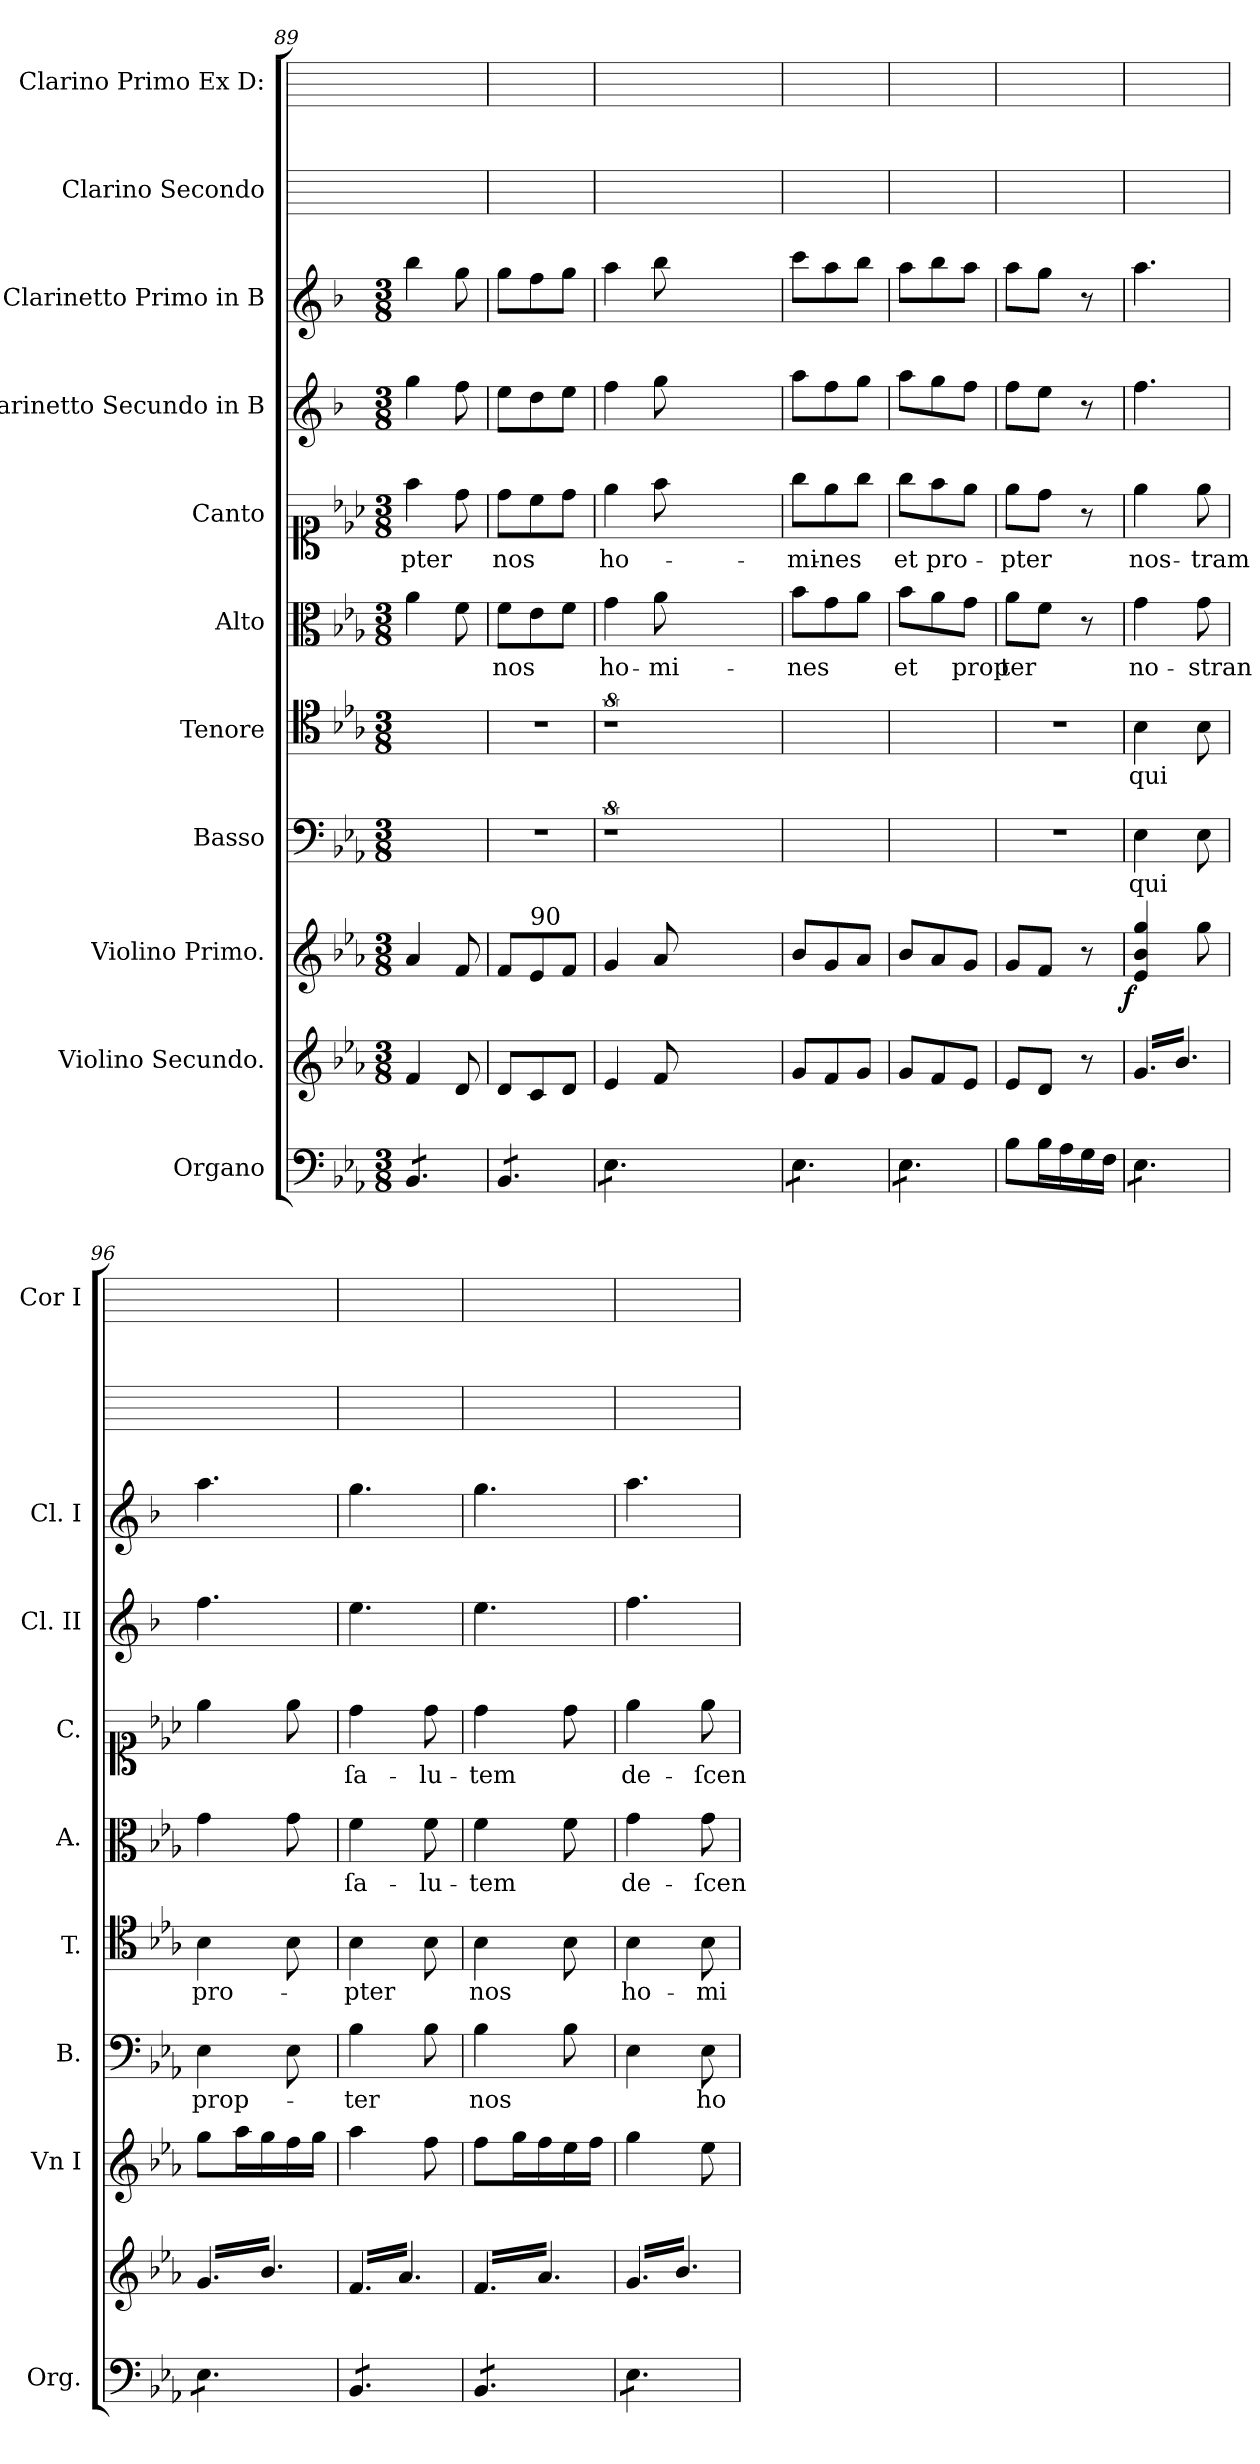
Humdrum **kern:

**kern	**kern	**kern	**dynam	**kern	**text	**kern	**text	**kern	**text	**kern	**text	**kern	**kern	**kern	**kern
*part11	*part10	*part9	*part9	*part8	*part8	*part7	*part7	*part6	*part6	*part5	*part5	*part4	*part3	*part2	*part1
*staff11	*staff10	*staff9	*staff9	*staff8	*staff8	*staff7	*staff7	*staff6	*staff6	*staff5	*staff5	*staff4	*staff3	*staff2	*staff1
*I"Organo	*I"Violino Secundo.	*I"Violino Primo.	*	*I"Basso	*	*I"Tenore	*	*I"Alto	*	*I"Canto	*	*I"Clarinetto Secundo in B	*I"Clarinetto Primo in B	*I"Clarino Secondo	*I"Clarino Primo Ex D:
*I'Org.	*	*I'Vn I	*	*I'B.	*	*I'T.	*	*I'A.	*	*I'C.	*	*I'Cl. II	*I'Cl. I	*	*I'Cor I
*clefF4	*clefG2	*clefG2	*	*clefF4	*	*clefC4	*	*clefC3	*	*clefC1	*	*clefG2	*clefG2	*	*
*	*	*	*	*	*	*	*	*	*	*	*	*ITrd1c2	*ITrd1c2	*	*
*k[b-e-a-]	*k[b-e-a-]	*k[b-e-a-]	*	*k[b-e-a-]	*	*k[b-e-a-]	*	*k[b-e-a-]	*	*k[b-e-a-]	*	*k[b-e-a-]	*k[b-e-a-]	*	*
*E-:	*E-:	*E-:	*	*E-:	*	*E-:	*	*E-:	*	*E-:	*	*E-:	*E-:	*	*
*M3/8	*M3/8	*M3/8	*	*M3/8	*	*M3/8	*	*M3/8	*	*M3/8	*	*M3/8	*M3/8	*	*
=89	=89	=89	=89	=89	=89	=89	=89	=89	=89	=89	=89	=89	=89	=89	=89
*tremolo	*	*	*	*	*	*	*	*	*	*	*	*	*	*	*
8BB-/L	4f/	4a-/	.	4.ryy	.	4.ryy	.	4a-\	.	4ff\	-pter	4ff\	4aa-\	4.ryy	4.ryy
8BB-/	.	.	.	.	.	.	.	.	.	.	.	.	.	.	.
8BB-/J	8d/	8f/	.	.	.	.	.	8f\	.	8dd\	.	8ee-\	8ff\	.	.
=90	=90	=90	=90	=90	=90	=90	=90	=90	=90	=90	=90	=90	=90	=90	=90
8BB-/L	8d/L	8f/L	.	4.r	.	4.r	.	8f\L	nos	8dd\L	nos	8dd\L	8ff\L	4.ryy	4.ryy
!	!	!LO:TX:a:t=90	!	!	!	!	!	!	!	!	!	!	!	!	!
8BB-/	8c/	8e-/	.	.	.	.	.	8e-\	.	8cc\	.	8cc\	8ee-\	.	.
8BB-/J	8d/J	8f/J	.	.	.	.	.	8f\J	.	8dd\J	.	8dd\J	8ff\J	.	.
=91	=91	=91	=91	=91	=91	=91	=91	=91	=91	=91	=91	=91	=91	=91	=91
8E-\L	4e-/	4g/	.	8%9r	.	8%9r	.	4g\	ho-	4ee-\	ho-	4ee-\	4gg\	4.ryy	4.ryy
8E-\	.	.	.	.	.	.	.	.	.	.	.	.	.	.	.
8E-\J	8f/	8a-/	.	.	.	.	.	8a-\	-mi-	8ff\	.	8ff\	8aa-\	.	.
2.ryy	2.ryy	2.ryy	.	.	.	.	.	2.ryy	.	2.ryy	.	2.ryy	2.ryy	2.ryy	2.ryy
=92	=92	=92	=92	=92	=92	=92	=92	=92	=92	=92	=92	=92	=92	=92	=92
8E-\L	8g/L	8b-/L	.	4.ryy	.	4.ryy	.	8b-\L	-nes	8gg\L	-mi-	8gg\L	8bb-\L	4.ryy	4.ryy
8E-\	8f/	8g/	.	.	.	.	.	8g\	.	8ee-\	-nes	8ee-\	8gg\	.	.
8E-\J	8g/J	8a-/J	.	.	.	.	.	8a-\J	.	8gg\J	.	8ff\J	8aa-\J	.	.
=93	=93	=93	=93	=93	=93	=93	=93	=93	=93	=93	=93	=93	=93	=93	=93
8E-\L	8g/L	8b-/L	.	4.ryy	.	4.ryy	.	8b-\L	et	8gg\L	et	8gg\L	8gg\L	4.ryy	4.ryy
8E-\	8f/	8a-/	.	.	.	.	.	8a-\	.	8ff\	pro-	8ff\	8aa-\	.	.
8E-\J	8e-/J	8g/J	.	.	.	.	.	8g\J	prop-	8ee-\J	.	8ee-\J	8gg\J	.	.
*Xtremolo	*	*	*	*	*	*	*	*	*	*	*	*	*	*	*
=94	=94	=94	=94	=94	=94	=94	=94	=94	=94	=94	=94	=94	=94	=94	=94
8B-\L	8e-/L	8g/L	.	4.r	.	4.r	.	8a-\L	-ter	8ee-\L	-pter	8ee-\L	8gg\L	4.ryy	4.ryy
16B-\L	8d/J	8f/J	.	.	.	.	.	8f\J	.	8dd\J	.	8dd\J	8ff\J	.	.
16A-\	.	.	.	.	.	.	.	.	.	.	.	.	.	.	.
16G\	8r	8r	.	.	.	.	.	8r	.	8r	.	8r	8r	.	.
16F\JJ	.	.	.	.	.	.	.	.	.	.	.	.	.	.	.
=95	=95	=95	=95	=95	=95	=95	=95	=95	=95	=95	=95	=95	=95	=95	=95
!LO:TX:a:t=Tutti	!	!	!	!	!	!	!	!	!	!	!	!	!	!	!
!	!	!	!LO:DY:b:rj	!	!	!	!	!	!	!	!	!	!	!	!
*tremolo	*	*	*	*	*	*	*	*	*	*	*	*	*	*	*
*	*tremolo	*	*	*	*	*	*	*	*	*	*	*	*	*	*
8E-\L	16g/LL	4e-/ 4b-/ 4gg/	f	4E-\	qui	4B-\	qui	4g\	no-	4ee-\	nos-	4.ee-\	4.gg\	4.ryy	4.ryy
.	16b-/	.	.	.	.	.	.	.	.	.	.	.	.	.	.
8E-\	16g/	.	.	.	.	.	.	.	.	.	.	.	.	.	.
.	16b-/	.	.	.	.	.	.	.	.	.	.	.	.	.	.
8E-\J	16g/	8gg\	.	8E-\	.	8B-\	.	8g\	-stran	8ee-\	-tram	.	.	.	.
.	16b-/JJ	.	.	.	.	.	.	.	.	.	.	.	.	.	.
=96	=96	=96	=96	=96	=96	=96	=96	=96	=96	=96	=96	=96	=96	=96	=96
8E-\L	16g/LL	8gg\L	.	4E-\	prop-	4B-\	pro-	4g\	.	4ee-\	.	4.ee-\	4.gg\	4.ryy	4.ryy
.	16b-/	.	.	.	.	.	.	.	.	.	.	.	.	.	.
8E-\	16g/	16aa-\L	.	.	.	.	.	.	.	.	.	.	.	.	.
.	16b-/	16gg\	.	.	.	.	.	.	.	.	.	.	.	.	.
8E-\J	16g/	16ff\	.	8E-\	.	8B-\	.	8g\	.	8ee-\	.	.	.	.	.
.	16b-/JJ	16gg\JJ	.	.	.	.	.	.	.	.	.	.	.	.	.
=97	=97	=97	=97	=97	=97	=97	=97	=97	=97	=97	=97	=97	=97	=97	=97
8BB-/L	16f/LL	4aa-\	.	4B-\	-ter	4B-\	-pter	4f\	ſa-	4dd\	ſa-	4.dd\	4.ff\	4.ryy	4.ryy
.	16a-/	.	.	.	.	.	.	.	.	.	.	.	.	.	.
8BB-/	16f/	.	.	.	.	.	.	.	.	.	.	.	.	.	.
.	16a-/	.	.	.	.	.	.	.	.	.	.	.	.	.	.
8BB-/J	16f/	8ff\	.	8B-\	.	8B-\	.	8f\	-lu-	8dd\	-lu-	.	.	.	.
.	16a-/JJ	.	.	.	.	.	.	.	.	.	.	.	.	.	.
=98	=98	=98	=98	=98	=98	=98	=98	=98	=98	=98	=98	=98	=98	=98	=98
8BB-/L	16f/LL	8ff\L	.	4B-\	nos	4B-\	nos	4f\	-tem	4dd\	-tem	4.dd\	4.ff\	4.ryy	4.ryy
.	16a-/	.	.	.	.	.	.	.	.	.	.	.	.	.	.
8BB-/	16f/	16gg\L	.	.	.	.	.	.	.	.	.	.	.	.	.
.	16a-/	16ff\	.	.	.	.	.	.	.	.	.	.	.	.	.
8BB-/J	16f/	16ee-\	.	8B-\	.	8B-\	.	8f\	.	8dd\	.	.	.	.	.
.	16a-/JJ	16ff\JJ	.	.	.	.	.	.	.	.	.	.	.	.	.
=99	=99	=99	=99	=99	=99	=99	=99	=99	=99	=99	=99	=99	=99	=99	=99
8E-\L	16g/LL	4gg\	.	4E-\	.	4B-\	ho-	4g\	de-	4ee-\	de-	4.ee-\	4.gg\	4.ryy	4.ryy
.	16b-/	.	.	.	.	.	.	.	.	.	.	.	.	.	.
8E-\	16g/	.	.	.	.	.	.	.	.	.	.	.	.	.	.
.	16b-/	.	.	.	.	.	.	.	.	.	.	.	.	.	.
8E-\J	16g/	8ee-\	.	8E-\	ho-	8B-\	-mi-	8g\	-ſcen-	8ee-\	-ſcen-	.	.	.	.
*Xtremolo	*	*	*	*	*	*	*	*	*	*	*	*	*	*	*
.	16b-/JJ	.	.	.	.	.	.	.	.	.	.	.	.	.	.
*	*Xtremolo	*	*	*	*	*	*	*	*	*	*	*	*	*	*
.	.	.	.	.	.	.	.	.	.	.	.	.	.	.	.
.	.	.	.	.	.	.	.	.	.	.	.	.	.	.	.
.	.	.	.	.	.	.	.	.	.	.	.	.	.	.	.
=	=	=	=	=	=	=	=	=	=	=	=	=	=	=	=
*-	*-	*-	*-	*-	*-	*-	*-	*-	*-	*-	*-	*-	*-	*-	*-
